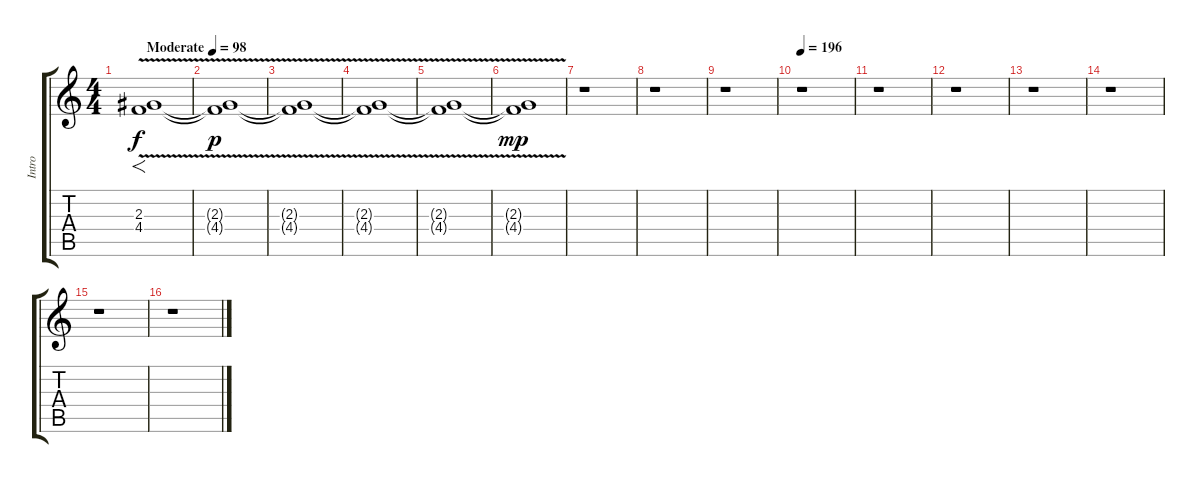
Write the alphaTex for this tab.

\track ("Intro" "Intro") {instrument distortionguitar}
\staff {score tabs}
\tuning (Eb4 Bb3 Gb3 Db3 Ab2 Eb2) {hide}
\ts (4 4)
\tempo (98 "Moderate")
\clef g2
\ks c
(2.3{v} 4.4{v}).1{f dy f instrument distortionguitar} |
(2.3{v t} 4.4{v t}).1{dy p} |
(2.3{t} 4.4{t}).1 |
(2.3{v t} 4.4{v t}).1 |
(2.3{t} 4.4{t}).1 |
(2.3{v t} 4.4{v t}).1{dy mp} |
r.1 |
r.1 |
r.1 |
\tempo 196
r.1 |
r.1 |
r.1 |
r.1 |
r.1 |
r.1 |
r.1
